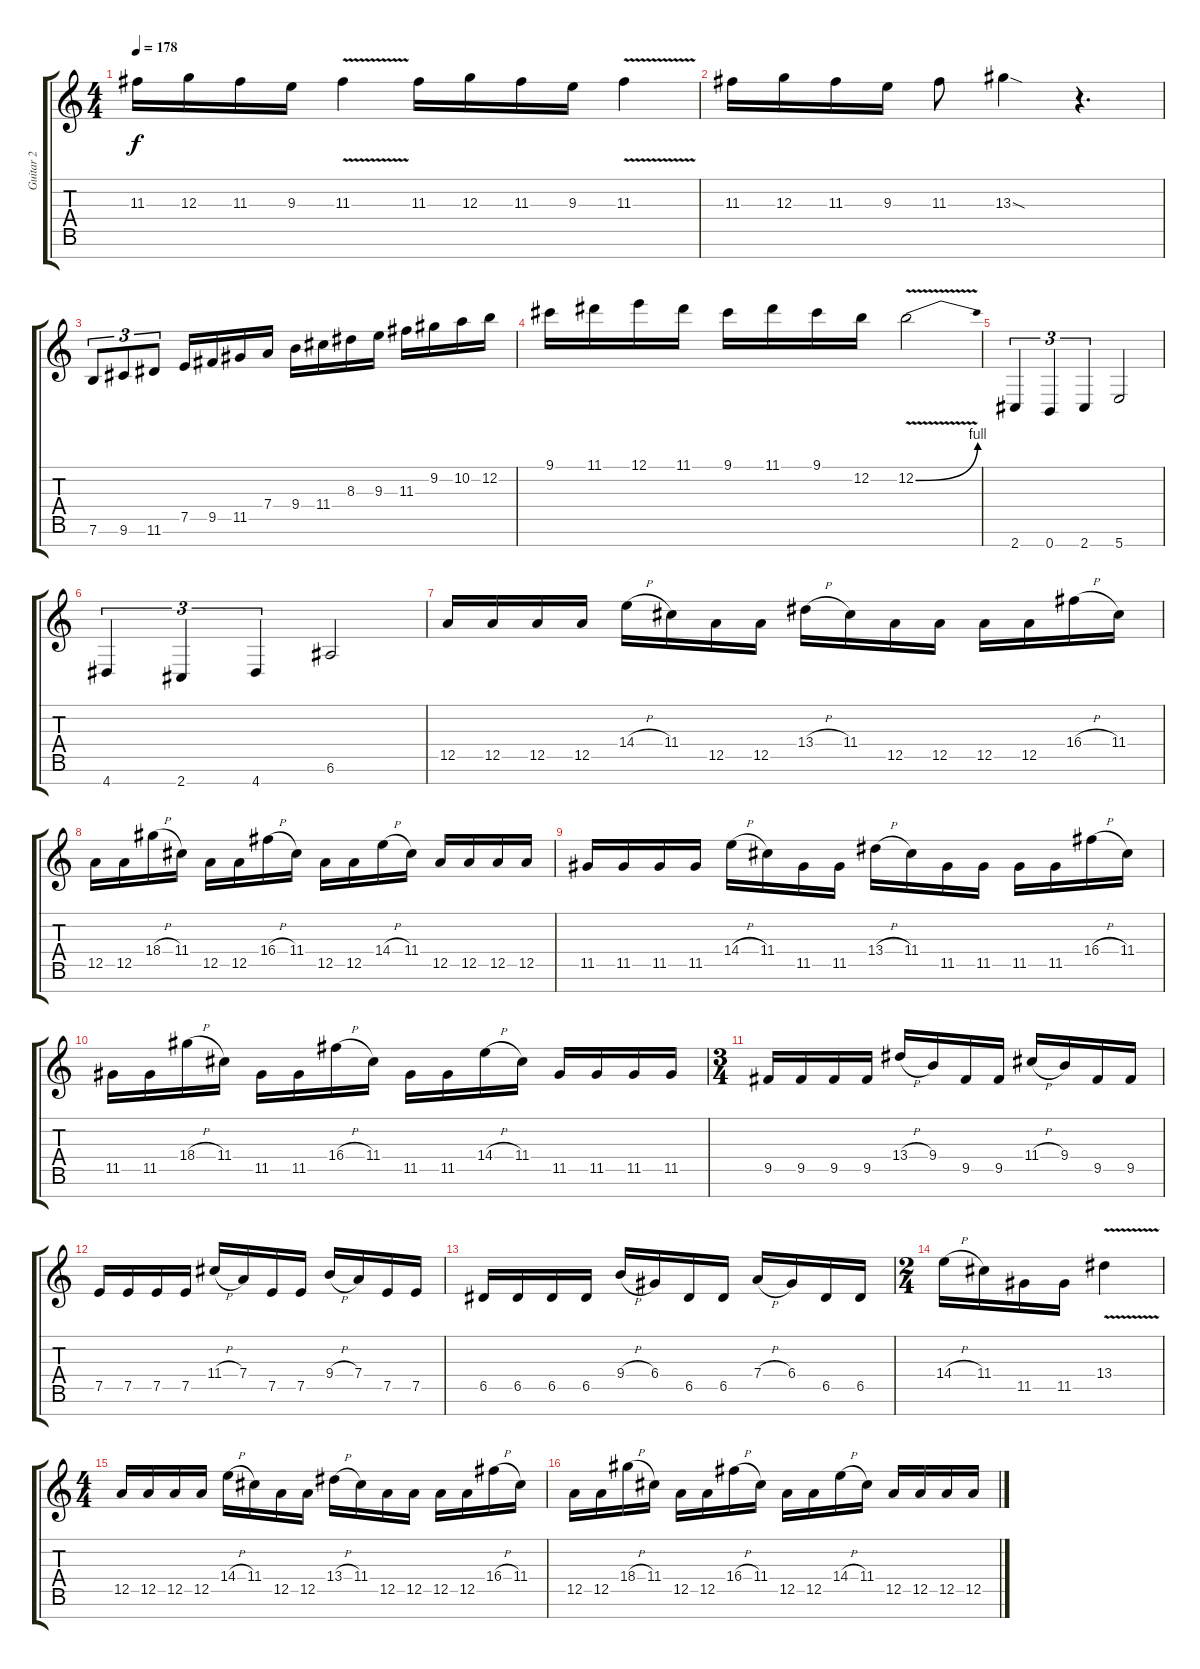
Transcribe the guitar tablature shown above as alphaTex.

\track ("Guitar 2" "Guitar 2") {instrument distortionguitar}
\staff {score tabs}
\tuning (E4 B3 G3 D3 A2 E2 B1) {hide}
\ts (4 4)
\tempo 178
\clef g2
\ks c
11.3.16{dy f} 12.3.16 11.3.16 9.3.16 11.3{v}.4 11.3.16 12.3.16 11.3.16 9.3.16 11.3{v}.4 |
11.3.16 12.3.16 11.3.16 9.3.16 11.3.8 13.3{sod}.4 r.4{d} |
7.6.8{tu (3 2)} 9.6.8{tu (3 2)} 11.6.8{tu (3 2)} 7.5.16 9.5.16 11.5.16 7.4.16 9.4.16 11.4.16 8.3.16 9.3.16 11.3.16 9.2.16 10.2.16 12.2.16 |
9.1.16 11.1.16 12.1.16 11.1.16 9.1.16 11.1.16 9.1.16 12.2.16 12.2{be (bend 0 0 60 4) v}.2 |
2.7.4{tu (3 2)} 0.7.4{tu (3 2)} 2.7.4{tu (3 2)} 5.7.2 |
4.7.4{tu (3 2)} 2.7.4{tu (3 2)} 4.7.4{tu (3 2)} 6.6.2 |
12.5.16 12.5.16 12.5.16 12.5.16 14.4{h}.16 11.4.16 12.5.16 12.5.16 13.4{h}.16 11.4.16 12.5.16 12.5.16 12.5.16 12.5.16 16.4{h}.16 11.4.16 |
12.5.16 12.5.16 18.4{h}.16 11.4.16 12.5.16 12.5.16 16.4{h}.16 11.4.16 12.5.16 12.5.16 14.4{h}.16 11.4.16 12.5.16 12.5.16 12.5.16 12.5.16 |
11.5.16 11.5.16 11.5.16 11.5.16 14.4{h}.16 11.4.16 11.5.16 11.5.16 13.4{h}.16 11.4.16 11.5.16 11.5.16 11.5.16 11.5.16 16.4{h}.16 11.4.16 |
11.5.16 11.5.16 18.4{h}.16 11.4.16 11.5.16 11.5.16 16.4{h}.16 11.4.16 11.5.16 11.5.16 14.4{h}.16 11.4.16 11.5.16 11.5.16 11.5.16 11.5.16 |
\ts (3 4)
9.5.16 9.5.16 9.5.16 9.5.16 13.4{h}.16 9.4.16 9.5.16 9.5.16 11.4{h}.16 9.4.16 9.5.16 9.5.16 |
7.5.16 7.5.16 7.5.16 7.5.16 11.4{h}.16 7.4.16 7.5.16 7.5.16 9.4{h}.16 7.4.16 7.5.16 7.5.16 |
6.5.16 6.5.16 6.5.16 6.5.16 9.4{h}.16 6.4.16 6.5.16 6.5.16 7.4{h}.16 6.4.16 6.5.16 6.5.16 |
\ts (2 4)
14.4{h}.16 11.4.16 11.5.16 11.5.16 13.4{v}.4 |
\ts (4 4)
12.5.16 12.5.16 12.5.16 12.5.16 14.4{h}.16 11.4.16 12.5.16 12.5.16 13.4{h}.16 11.4.16 12.5.16 12.5.16 12.5.16 12.5.16 16.4{h}.16 11.4.16 |
12.5.16 12.5.16 18.4{h}.16 11.4.16 12.5.16 12.5.16 16.4{h}.16 11.4.16 12.5.16 12.5.16 14.4{h}.16 11.4.16 12.5.16 12.5.16 12.5.16 12.5.16
